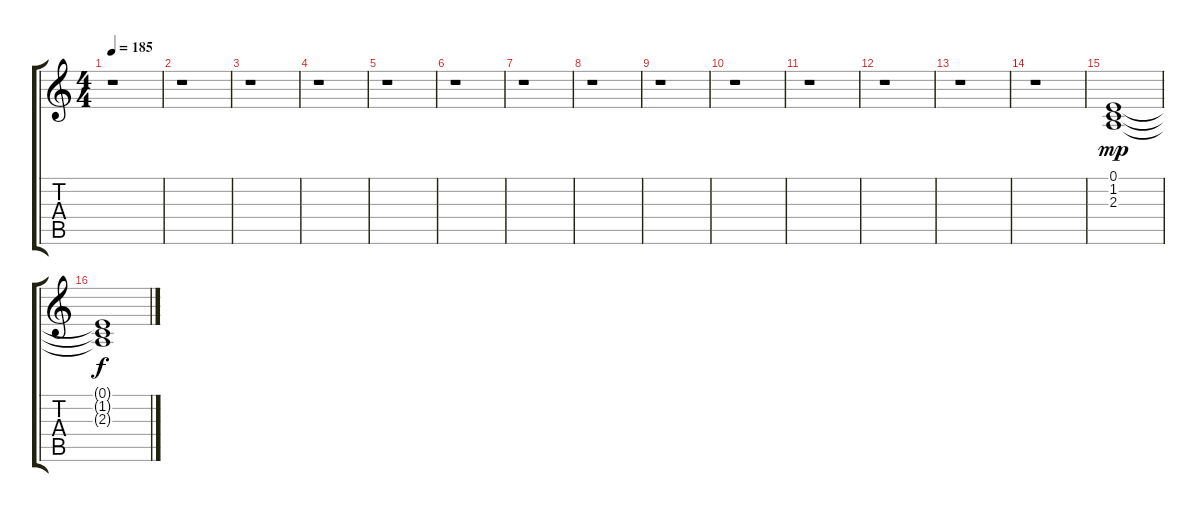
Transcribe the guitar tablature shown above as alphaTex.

\track "" {instrument synthstrings1}
\staff {score tabs}
\tuning (E4 B3 G3 D3 A2 E2) {hide}
\ts (4 4)
\tempo 185
\clef g2
\ks c
r.1{dy f} |
r.1 |
r.1 |
r.1 |
r.1 |
r.1 |
r.1 |
r.1 |
r.1 |
r.1 |
r.1 |
r.1 |
r.1 |
r.1 |
(0.1 1.2 2.3).1{dy mp} |
(0.1{t} 1.2{t} 2.3{t}).1{dy f}
